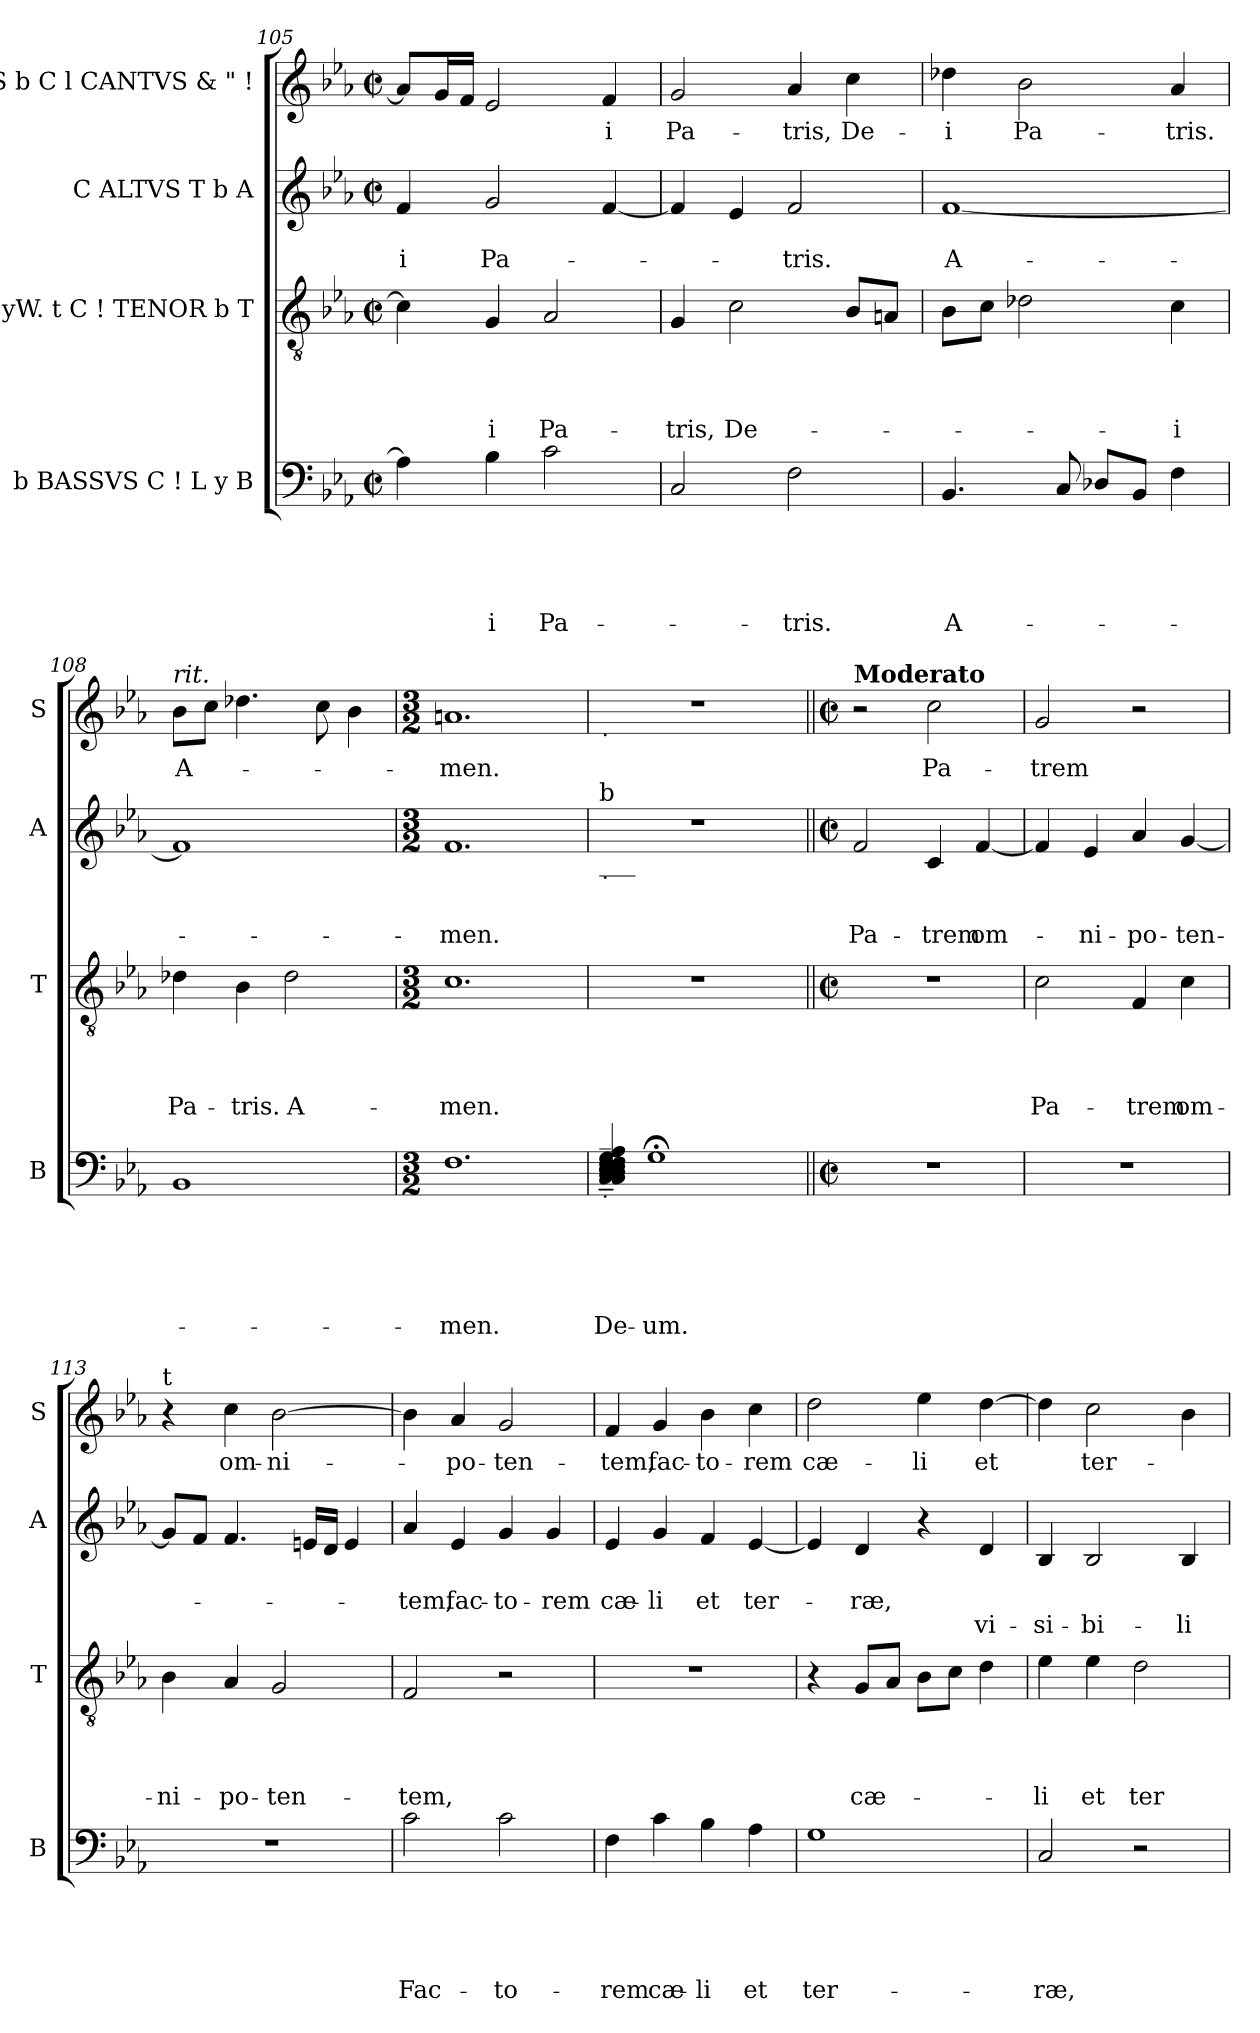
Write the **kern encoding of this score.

**kern	**text	**text	**text	**text	**text	**kern	**text	**text	**text	**text	**kern	**text	**text	**text	**kern	**text
*part4	*part4	*part4	*part4	*part4	*part4	*part3	*part3	*part3	*part3	*part3	*part2	*part2	*part2	*part2	*part1	*part1
*staff4	*staff4	*staff4	*staff4	*staff4	*staff4	*staff3	*staff3	*staff3	*staff3	*staff3	*staff2	*staff2	*staff2	*staff2	*staff1	*staff1
*I"b BASSVS C ! L y B	*	*	*	*	*	*I"yW. t C ! TENOR b T	*	*	*	*	*I"C ALTVS T b A	*	*	*	*I"S b C l CANTVS & " !	*
*I'B	*	*	*	*	*	*I'T	*	*	*	*	*I'A	*	*	*	*I'S	*
*clefF4	*	*	*	*	*	*clefGv2	*	*	*	*	*clefG2	*	*	*	*clefG2	*
*k[b-e-a-]	*	*	*	*	*	*k[b-e-a-]	*	*	*	*	*k[b-e-a-]	*	*	*	*k[b-e-a-]	*
*E-:	*	*	*	*	*	*E-:	*	*	*	*	*E-:	*	*	*	*E-:	*
*M2/2	*	*	*	*	*	*M2/2	*	*	*	*	*M2/2	*	*	*	*M2/2	*
*met(c|)	*	*	*	*	*	*met(c|)	*	*	*	*	*met(c|)	*	*	*	*met(c|)	*
=105	=105	=105	=105	=105	=105	=105	=105	=105	=105	=105	=105	=105	=105	=105	=105	=105
!	!	!	!	!	!	!	!	!	!	!	!	!	!LO:LY:b	!	!	!
4A-\]	.	.	.	.	.	4c\]	.	.	.	.	4f/	.	-i	.	8a-/L]	.
.	.	.	.	.	.	.	.	.	.	.	.	.	.	.	16g/L	.
.	.	.	.	.	.	.	.	.	.	.	.	.	.	.	16f/JJ	.
!	!	!	!	!	!LO:LY:b	!	!	!	!	!LO:LY:b	!	!	!LO:LY:b	!	!	!
4B-\	.	.	.	.	-i	4G/	.	.	.	-i	2g/	.	Pa-	.	2e-/	.
!	!	!	!	!	!LO:LY:b	!	!	!	!	!LO:LY:b	!	!	!	!	!	!
2c\	.	.	.	.	Pa-	2A-/	.	.	.	Pa-	.	.	.	.	.	.
!	!	!	!	!	!	!	!	!	!	!	!	!	!	!	!	!LO:LY:b
.	.	.	.	.	.	.	.	.	.	.	[<4f/	.	.	.	4f/	-i
!!LO:LB:g=z
=106	=106	=106	=106	=106	=106	=106	=106	=106	=106	=106	=106	=106	=106	=106	=106	=106
!	!	!	!	!	!	!	!	!	!	!LO:LY:b	!	!	!	!	!	!LO:LY:b
2C/	.	.	.	.	.	4G/	.	.	.	-tris,	4f/]	.	.	.	2g/	Pa-
!	!	!	!	!	!	!	!	!	!	!LO:LY:b	!	!	!	!	!	!
.	.	.	.	.	.	2c\	.	.	.	De-	4e-/	.	.	.	.	.
!	!	!	!	!	!LO:LY:b	!	!	!	!	!	!	!	!LO:LY:b	!	!	!LO:LY:b
2F\	.	.	.	.	-tris.	.	.	.	.	.	2f/	.	-tris.	.	4a-/	-tris,
!	!	!	!	!	!	!	!	!	!	!	!	!	!	!	!	!LO:LY:b
.	.	.	.	.	.	8B-/L	.	.	.	.	.	.	.	.	4cc\	De-
.	.	.	.	.	.	8An/J	.	.	.	.	.	.	.	.	.	.
=107	=107	=107	=107	=107	=107	=107	=107	=107	=107	=107	=107	=107	=107	=107	=107	=107
!	!	!	!	!	!LO:LY:b	!	!	!	!	!	!	!	!LO:LY:b	!	!	!LO:LY:b
4.BB-/	.	.	.	.	A-	8B-\L	.	.	.	.	[<1f	.	A-	.	4dd-X\	-i
.	.	.	.	.	.	8c\J	.	.	.	.	.	.	.	.	.	.
!	!	!	!	!	!	!	!	!	!	!	!	!	!	!	!	!LO:LY:b
.	.	.	.	.	.	2d-X\	.	.	.	.	.	.	.	.	2b-\	Pa-
8C/	.	.	.	.	.	.	.	.	.	.	.	.	.	.	.	.
8D-X/L	.	.	.	.	.	.	.	.	.	.	.	.	.	.	.	.
8BB-/J	.	.	.	.	.	.	.	.	.	.	.	.	.	.	.	.
!	!	!	!	!	!	!	!	!	!	!LO:LY:b	!	!	!	!	!	!LO:LY:b
4F\	.	.	.	.	.	4c\	.	.	.	-i	.	.	.	.	4a-/	-tris.
=108	=108	=108	=108	=108	=108	=108	=108	=108	=108	=108	=108	=108	=108	=108	=108	=108
!	!	!	!	!	!	!	!	!	!	!	!	!	!	!	!LO:TX:a:i:t=rit.	!
!	!	!	!	!	!	!	!	!	!	!LO:LY:b	!	!	!	!	!	!LO:LY:b
1BB-	.	.	.	.	.	4d-X\	.	.	.	Pa-	1f]	.	.	.	8b-\L	A-
.	.	.	.	.	.	.	.	.	.	.	.	.	.	.	8cc\J	.
!	!	!	!	!	!	!	!	!	!	!LO:LY:b	!	!	!	!	!	!
.	.	.	.	.	.	4B-\	.	.	.	-tris.	.	.	.	.	4.dd-X\	.
!	!	!	!	!	!	!	!	!	!	!LO:LY:b	!	!	!	!	!	!
.	.	.	.	.	.	2d-\	.	.	.	A-	.	.	.	.	.	.
.	.	.	.	.	.	.	.	.	.	.	.	.	.	.	8cc\	.
.	.	.	.	.	.	.	.	.	.	.	.	.	.	.	4b-\	.
=109	=109	=109	=109	=109	=109	=109	=109	=109	=109	=109	=109	=109	=109	=109	=109	=109
*M3/2	*	*	*	*	*	*M3/2	*	*	*	*	*M3/2	*	*	*	*M3/2	*
!	!	!	!	!	!LO:LY:b	!	!	!	!	!LO:LY:b	!	!	!LO:LY:b	!	!	!LO:LY:b
1.F	.	.	.	.	-men.	1.c	.	.	.	-men.	1.f	.	-men.	.	1.an	-men.
!!LO:PB:g=z
=110!	=110!	=110!	=110!	=110!	=110!	=110!	=110!	=110!	=110!	=110!	=110!	=110!	=110!	=110!	=110!	=110!
!	!	!	!	!	!	!	!	!	!	!	!	!	!	!	!LO:TX:b:t=˙	!
!	!	!	!	!	!	!	!	!	!	!	!LO:TX:b:t=___	!	!	!	!	!
!	!	!	!	!	!	!	!	!	!	!	!LO:TX:a:t=b	!	!	!	!	!
!	!	!	!	!	!	!	!	!	!	!	!LO:TX:b:t=˙	!	!	!	!	!
!LO:TX:a:t=_	!	!	!	!	!	!	!	!	!	!	!	!	!	!	!	!
!LO:TX:b:t=˙	!	!	!	!	!	!	!	!	!	!	!	!	!	!	!	!
!	!	!	!	!	!LO:LY:b	!	!	!	!	!	!	!	!	!	!	!
4C/~> 4C/~> 4D/~> 4D/~> 4E-/~> 4E-/~> 4E-/~> 4F/~> 4F/~> 4F/~> 4G/~> 4A-/~>	.	.	.	.	De-	1.r	.	.	.	.	1.r	.	.	.	1.r	.
!	!	!	!	!	!LO:LY:b	!	!	!	!	!	!	!	!	!	!	!
1G;<	.	.	.	.	-um.	.	.	.	.	.	.	.	.	.	.	.
4ryy	.	.	.	.	.	.	.	.	.	.	.	.	.	.	.	.
=111||	=111||	=111||	=111||	=111||	=111||	=111||	=111||	=111||	=111||	=111||	=111||	=111||	=111||	=111||	=111||	=111||
*M2/2	*	*	*	*	*	*M2/2	*	*	*	*	*M2/2	*	*	*	*M2/2	*
*met(c|)	*	*	*	*	*	*met(c|)	*	*	*	*	*met(c|)	*	*	*	*met(c|)	*
*	*	*	*	*	*	*	*	*	*	*	*	*	*	*	*MM110	*
!	!	!	!	!	!	!	!	!	!	!	!	!	!	!	!LO:TX:a:B:t=Moderato	!
!	!	!	!	!	!	!	!	!	!	!	!	!	!LO:LY:b	!	!	!
1r	.	.	.	.	.	1r	.	.	.	.	2f/	.	Pa-	.	2r	.
!	!	!	!	!	!	!	!	!	!	!	!	!	!LO:LY:b	!	!	!LO:LY:b
.	.	.	.	.	.	.	.	.	.	.	4c/	.	-trem	.	2cc\	Pa-
!	!	!	!	!	!	!	!	!	!	!	!	!	!LO:LY:b	!	!	!
.	.	.	.	.	.	.	.	.	.	.	[<4f/	.	om-	.	.	.
=112	=112	=112	=112	=112	=112	=112	=112	=112	=112	=112	=112	=112	=112	=112	=112	=112
!	!	!	!	!	!	!	!	!	!	!LO:LY:b	!	!	!	!	!	!LO:LY:b
1r	.	.	.	.	.	2c\	.	.	.	Pa-	4f/]	.	.	.	2g/	-trem
!	!	!	!	!	!	!	!	!	!	!	!	!	!LO:LY:b	!	!	!
.	.	.	.	.	.	.	.	.	.	.	4e-/	.	-ni-	.	.	.
!	!	!	!	!	!	!	!	!	!	!LO:LY:b	!	!	!LO:LY:b	!	!	!
.	.	.	.	.	.	4F/	.	.	.	-trem	4a-/	.	-po-	.	2r	.
!	!	!	!	!	!	!	!	!	!	!LO:LY:b	!	!	!LO:LY:b	!	!	!
.	.	.	.	.	.	4c\	.	.	.	om-	[<4g/	.	-ten-	.	.	.
!!LO:LB:g=z
=113	=113	=113	=113	=113	=113	=113	=113	=113	=113	=113	=113	=113	=113	=113	=113	=113
!	!	!	!	!	!	!	!	!	!	!	!	!	!	!	!LO:TX:a:t=t	!
!	!	!	!	!	!	!	!	!	!	!LO:LY:b	!	!	!	!	!	!
1r	.	.	.	.	.	4B-\	.	.	.	-ni-	8g/L]	.	.	.	4r	.
.	.	.	.	.	.	.	.	.	.	.	8f/J	.	.	.	.	.
!	!	!	!	!	!	!	!	!	!	!LO:LY:b	!	!	!	!	!	!LO:LY:b
.	.	.	.	.	.	4A-/	.	.	.	-po-	4.f/	.	.	.	4cc\	om-
!	!	!	!	!	!	!	!	!	!	!LO:LY:b	!	!	!	!	!	!LO:LY:b
.	.	.	.	.	.	2G/	.	.	.	-ten-	.	.	.	.	[>2b-\	-ni-
.	.	.	.	.	.	.	.	.	.	.	16e/LL	.	.	.	.	.
.	.	.	.	.	.	.	.	.	.	.	16d/JJ	.	.	.	.	.
.	.	.	.	.	.	.	.	.	.	.	4e/	.	.	.	.	.
=114	=114	=114	=114	=114	=114	=114	=114	=114	=114	=114	=114	=114	=114	=114	=114	=114
!	!	!	!	!	!LO:LY:b	!	!	!	!	!LO:LY:b	!	!	!LO:LY:b	!	!	!
2c\	.	.	.	.	Fac-	2F/	.	.	.	-tem,	4a-/	.	-tem,	.	4b-\]	.
!	!	!	!	!	!	!	!	!	!	!	!	!	!LO:LY:b	!	!	!LO:LY:b
.	.	.	.	.	.	.	.	.	.	.	4e-/	.	fac-	.	4a-/	-po-
!	!	!	!	!	!LO:LY:b	!	!	!	!	!	!	!	!LO:LY:b	!	!	!LO:LY:b
2c\	.	.	.	.	-to-	2r	.	.	.	.	4g/	.	-to-	.	2g/	-ten-
!	!	!	!	!	!	!	!	!	!	!	!	!	!LO:LY:b	!	!	!
.	.	.	.	.	.	.	.	.	.	.	4g/	.	-rem	.	.	.
=115	=115	=115	=115	=115	=115	=115	=115	=115	=115	=115	=115	=115	=115	=115	=115	=115
!	!	!	!	!	!LO:LY:b	!	!	!	!	!	!	!	!LO:LY:b	!	!	!LO:LY:b
4F\	.	.	.	.	-rem	1r	.	.	.	.	4e-/	.	cæ-	.	4f/	-tem,
!	!	!	!	!	!LO:LY:b	!	!	!	!	!	!	!	!LO:LY:b	!	!	!LO:LY:b
4c\	.	.	.	.	cæ-	.	.	.	.	.	4g/	.	-li	.	4g/	fac-
!	!	!	!	!	!LO:LY:b	!	!	!	!	!	!	!	!LO:LY:b	!	!	!LO:LY:b
4B-\	.	.	.	.	-li	.	.	.	.	.	4f/	.	et	.	4b-\	-to-
!	!	!	!	!	!LO:LY:b	!	!	!	!	!	!	!	!LO:LY:b	!	!	!LO:LY:b
4A-\	.	.	.	.	et	.	.	.	.	.	[<4e-/	.	ter-	.	4cc\	-rem
=116	=116	=116	=116	=116	=116	=116	=116	=116	=116	=116	=116	=116	=116	=116	=116	=116
!	!	!	!	!	!LO:LY:b	!	!	!	!	!	!	!	!	!	!	!LO:LY:b
1G	.	.	.	.	ter-	4r	.	.	.	.	4e-/]	.	.	.	2dd\	cæ-
!	!	!	!	!	!	!	!	!	!	!LO:LY:b	!	!	!LO:LY:b	!	!	!
.	.	.	.	.	.	8G/L	.	.	.	cæ-	4d/	.	-ræ,	.	.	.
.	.	.	.	.	.	8A-/J	.	.	.	.	.	.	.	.	.	.
!	!	!	!	!	!	!	!	!	!	!	!	!	!	!	!	!LO:LY:b
.	.	.	.	.	.	8B-\L	.	.	.	.	4r	.	.	.	4ee-\	-li
.	.	.	.	.	.	8c\J	.	.	.	.	.	.	.	.	.	.
!	!	!	!	!	!	!	!	!	!	!	!	!	!	!LO:LY:b	!	!LO:LY:b
.	.	.	.	.	.	4d\	.	.	.	.	4d/	.	.	-vi-	[>4dd\	et
=117	=117	=117	=117	=117	=117	=117	=117	=117	=117	=117	=117	=117	=117	=117	=117	=117
!	!	!	!	!	!LO:LY:b	!	!	!	!	!LO:LY:b	!	!	!	!LO:LY:b	!	!
2C/	.	.	.	.	-ræ,	4e-\	.	.	.	-li	4B-/	.	.	-si-	4dd\]	.
!	!	!	!	!	!	!	!	!	!	!LO:LY:b	!	!	!	!LO:LY:b	!	!LO:LY:b
.	.	.	.	.	.	4e-\	.	.	.	et	2B-/	.	.	-bi-	2cc\	ter-
!	!	!	!	!	!	!	!	!	!	!LO:LY:b	!	!	!	!	!	!
2r	.	.	.	.	.	2d\	.	.	.	ter-	.	.	.	.	.	.
!	!	!	!	!	!	!	!	!	!	!	!	!	!	!LO:LY:b	!	!
.	.	.	.	.	.	.	.	.	.	.	4B-/	.	.	-li-	4b-\	.
=	=	=	=	=	=	=	=	=	=	=	=	=	=	=	=	=
*-	*-	*-	*-	*-	*-	*-	*-	*-	*-	*-	*-	*-	*-	*-	*-	*-
